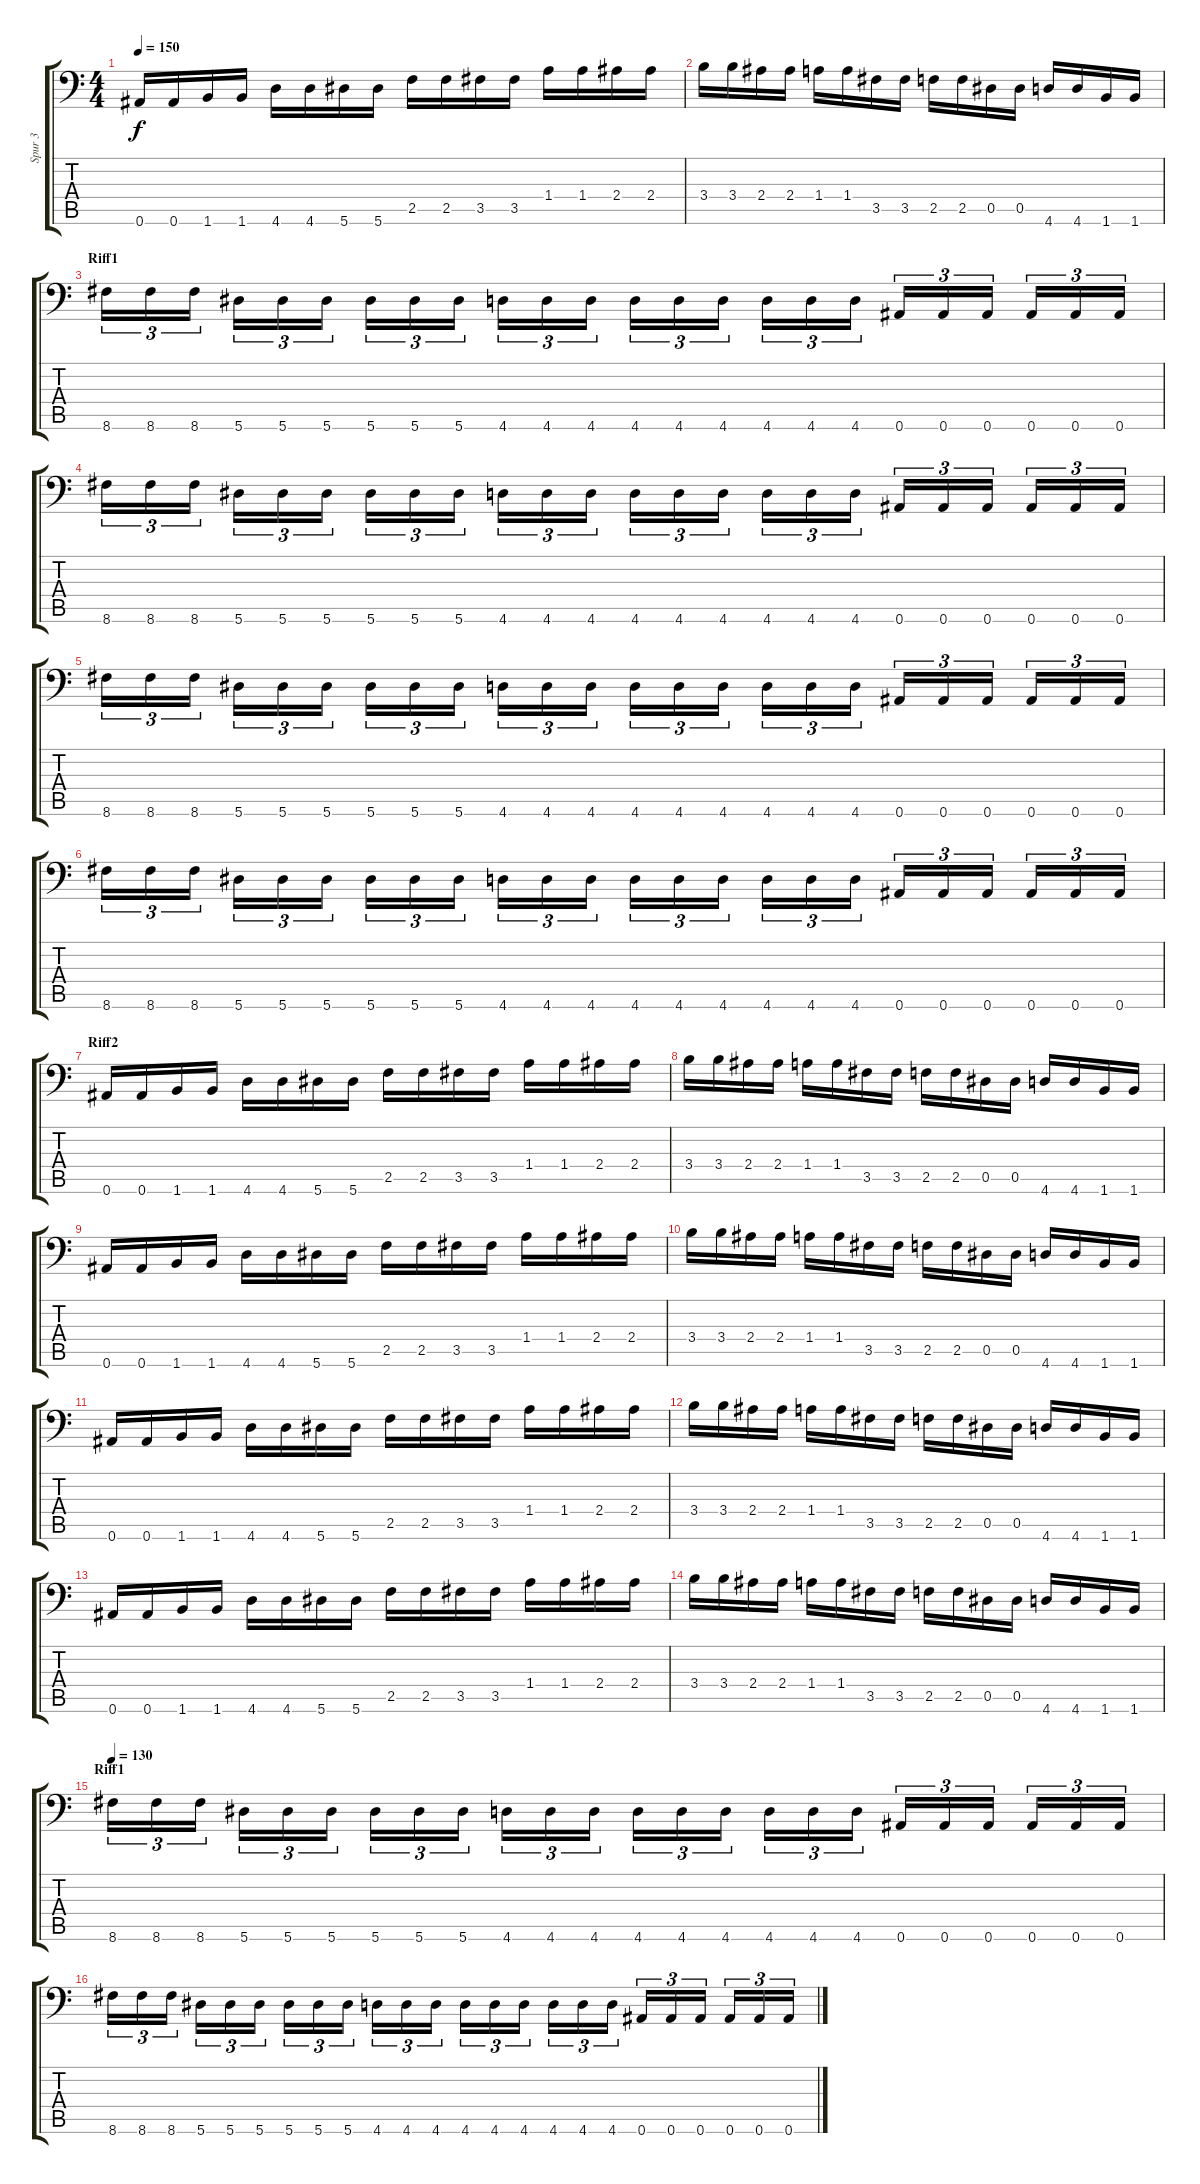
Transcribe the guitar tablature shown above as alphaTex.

\track ("Spur 3" "Spur 3") {instrument distortionguitar}
\staff {score tabs}
\tuning (Bb3 F3 Db3 Ab2 Eb2 Bb1) {hide}
\ts (4 4)
\tempo 150
\clef f4
\ks c
0.6.16{dy f} 0.6.16 1.6.16 1.6.16 4.6.16 4.6.16 5.6.16 5.6.16 2.5.16 2.5.16 3.5.16 3.5.16 1.4.16 1.4.16 2.4.16 2.4.16 |
3.4.16 3.4.16 2.4.16 2.4.16 1.4.16 1.4.16 3.5.16 3.5.16 2.5.16 2.5.16 0.5.16 0.5.16 4.6.16 4.6.16 1.6.16 1.6.16 |
\section ("" "Riff1")
8.6.16{tu (3 2)} 8.6.16{tu (3 2)} 8.6.16{tu (3 2)} 5.6.16{tu (3 2)} 5.6.16{tu (3 2)} 5.6.16{tu (3 2)} 5.6.16{tu (3 2)} 5.6.16{tu (3 2)} 5.6.16{tu (3 2)} 4.6.16{tu (3 2)} 4.6.16{tu (3 2)} 4.6.16{tu (3 2)} 4.6.16{tu (3 2)} 4.6.16{tu (3 2)} 4.6.16{tu (3 2)} 4.6.16{tu (3 2)} 4.6.16{tu (3 2)} 4.6.16{tu (3 2)} 0.6.16{tu (3 2)} 0.6.16{tu (3 2)} 0.6.16{tu (3 2)} 0.6.16{tu (3 2)} 0.6.16{tu (3 2)} 0.6.16{tu (3 2)} |
8.6.16{tu (3 2)} 8.6.16{tu (3 2)} 8.6.16{tu (3 2)} 5.6.16{tu (3 2)} 5.6.16{tu (3 2)} 5.6.16{tu (3 2)} 5.6.16{tu (3 2)} 5.6.16{tu (3 2)} 5.6.16{tu (3 2)} 4.6.16{tu (3 2)} 4.6.16{tu (3 2)} 4.6.16{tu (3 2)} 4.6.16{tu (3 2)} 4.6.16{tu (3 2)} 4.6.16{tu (3 2)} 4.6.16{tu (3 2)} 4.6.16{tu (3 2)} 4.6.16{tu (3 2)} 0.6.16{tu (3 2)} 0.6.16{tu (3 2)} 0.6.16{tu (3 2)} 0.6.16{tu (3 2)} 0.6.16{tu (3 2)} 0.6.16{tu (3 2)} |
8.6.16{tu (3 2)} 8.6.16{tu (3 2)} 8.6.16{tu (3 2)} 5.6.16{tu (3 2)} 5.6.16{tu (3 2)} 5.6.16{tu (3 2)} 5.6.16{tu (3 2)} 5.6.16{tu (3 2)} 5.6.16{tu (3 2)} 4.6.16{tu (3 2)} 4.6.16{tu (3 2)} 4.6.16{tu (3 2)} 4.6.16{tu (3 2)} 4.6.16{tu (3 2)} 4.6.16{tu (3 2)} 4.6.16{tu (3 2)} 4.6.16{tu (3 2)} 4.6.16{tu (3 2)} 0.6.16{tu (3 2)} 0.6.16{tu (3 2)} 0.6.16{tu (3 2)} 0.6.16{tu (3 2)} 0.6.16{tu (3 2)} 0.6.16{tu (3 2)} |
8.6.16{tu (3 2)} 8.6.16{tu (3 2)} 8.6.16{tu (3 2)} 5.6.16{tu (3 2)} 5.6.16{tu (3 2)} 5.6.16{tu (3 2)} 5.6.16{tu (3 2)} 5.6.16{tu (3 2)} 5.6.16{tu (3 2)} 4.6.16{tu (3 2)} 4.6.16{tu (3 2)} 4.6.16{tu (3 2)} 4.6.16{tu (3 2)} 4.6.16{tu (3 2)} 4.6.16{tu (3 2)} 4.6.16{tu (3 2)} 4.6.16{tu (3 2)} 4.6.16{tu (3 2)} 0.6.16{tu (3 2)} 0.6.16{tu (3 2)} 0.6.16{tu (3 2)} 0.6.16{tu (3 2)} 0.6.16{tu (3 2)} 0.6.16{tu (3 2)} |
\section ("" "Riff2")
0.6.16 0.6.16 1.6.16 1.6.16 4.6.16 4.6.16 5.6.16 5.6.16 2.5.16 2.5.16 3.5.16 3.5.16 1.4.16 1.4.16 2.4.16 2.4.16 |
3.4.16 3.4.16 2.4.16 2.4.16 1.4.16 1.4.16 3.5.16 3.5.16 2.5.16 2.5.16 0.5.16 0.5.16 4.6.16 4.6.16 1.6.16 1.6.16 |
0.6.16 0.6.16 1.6.16 1.6.16 4.6.16 4.6.16 5.6.16 5.6.16 2.5.16 2.5.16 3.5.16 3.5.16 1.4.16 1.4.16 2.4.16 2.4.16 |
3.4.16 3.4.16 2.4.16 2.4.16 1.4.16 1.4.16 3.5.16 3.5.16 2.5.16 2.5.16 0.5.16 0.5.16 4.6.16 4.6.16 1.6.16 1.6.16 |
0.6.16 0.6.16 1.6.16 1.6.16 4.6.16 4.6.16 5.6.16 5.6.16 2.5.16 2.5.16 3.5.16 3.5.16 1.4.16 1.4.16 2.4.16 2.4.16 |
3.4.16 3.4.16 2.4.16 2.4.16 1.4.16 1.4.16 3.5.16 3.5.16 2.5.16 2.5.16 0.5.16 0.5.16 4.6.16 4.6.16 1.6.16 1.6.16 |
0.6.16 0.6.16 1.6.16 1.6.16 4.6.16 4.6.16 5.6.16 5.6.16 2.5.16 2.5.16 3.5.16 3.5.16 1.4.16 1.4.16 2.4.16 2.4.16 |
3.4.16 3.4.16 2.4.16 2.4.16 1.4.16 1.4.16 3.5.16 3.5.16 2.5.16 2.5.16 0.5.16 0.5.16 4.6.16 4.6.16 1.6.16 1.6.16 |
\section ("" "Riff1")
\tempo 130
8.6.16{tu (3 2)} 8.6.16{tu (3 2)} 8.6.16{tu (3 2)} 5.6.16{tu (3 2)} 5.6.16{tu (3 2)} 5.6.16{tu (3 2)} 5.6.16{tu (3 2)} 5.6.16{tu (3 2)} 5.6.16{tu (3 2)} 4.6.16{tu (3 2)} 4.6.16{tu (3 2)} 4.6.16{tu (3 2)} 4.6.16{tu (3 2)} 4.6.16{tu (3 2)} 4.6.16{tu (3 2)} 4.6.16{tu (3 2)} 4.6.16{tu (3 2)} 4.6.16{tu (3 2)} 0.6.16{tu (3 2)} 0.6.16{tu (3 2)} 0.6.16{tu (3 2)} 0.6.16{tu (3 2)} 0.6.16{tu (3 2)} 0.6.16{tu (3 2)} |
8.6.16{tu (3 2)} 8.6.16{tu (3 2)} 8.6.16{tu (3 2)} 5.6.16{tu (3 2)} 5.6.16{tu (3 2)} 5.6.16{tu (3 2)} 5.6.16{tu (3 2)} 5.6.16{tu (3 2)} 5.6.16{tu (3 2)} 4.6.16{tu (3 2)} 4.6.16{tu (3 2)} 4.6.16{tu (3 2)} 4.6.16{tu (3 2)} 4.6.16{tu (3 2)} 4.6.16{tu (3 2)} 4.6.16{tu (3 2)} 4.6.16{tu (3 2)} 4.6.16{tu (3 2)} 0.6.16{tu (3 2)} 0.6.16{tu (3 2)} 0.6.16{tu (3 2)} 0.6.16{tu (3 2)} 0.6.16{tu (3 2)} 0.6.16{tu (3 2)}
